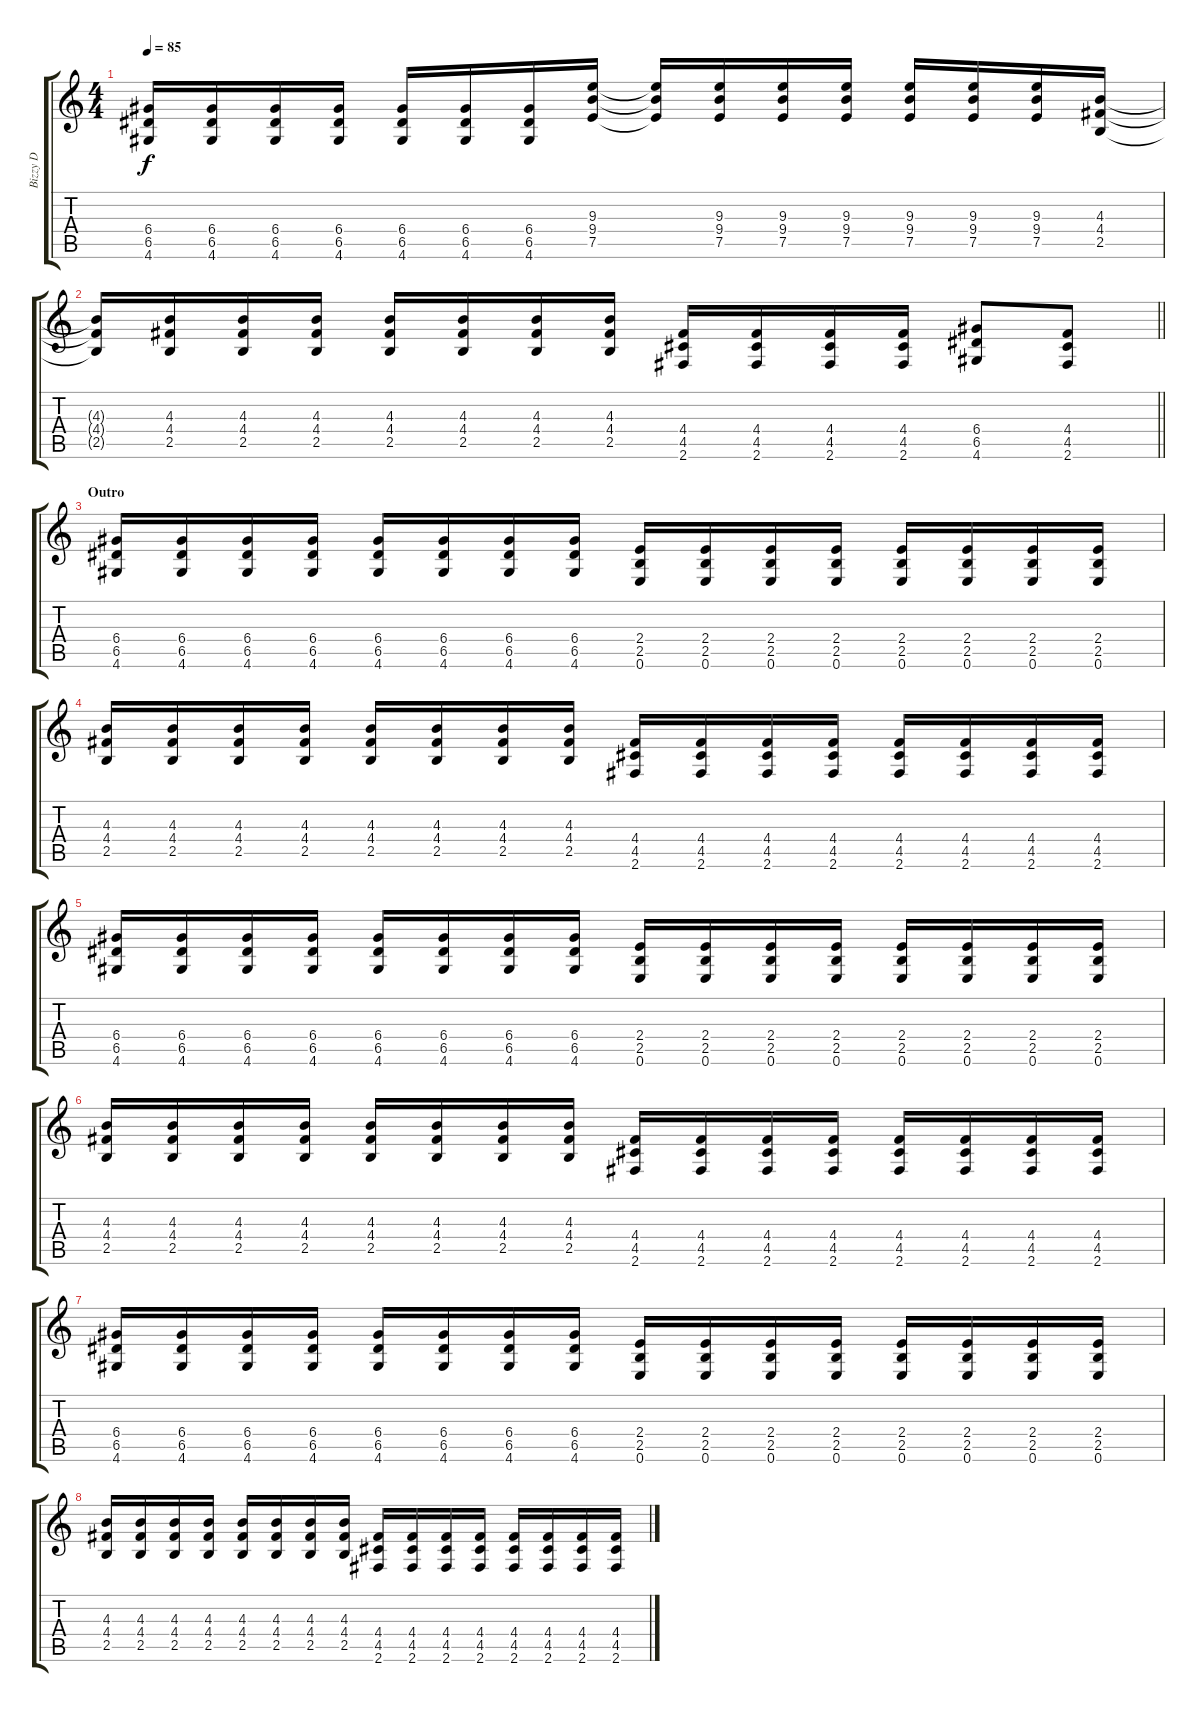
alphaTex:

\track ("Bizzy D" "Bizzy D") {instrument overdrivenguitar}
\staff {score tabs}
\tuning (E4 B3 G3 D3 A2 E2) {hide}
\ts (4 4)
\tempo 85
\clef g2
\ks c
(6.4{t} 6.5{t} 4.6{t}).16{dy f} (6.4 6.5 4.6).16 (6.4 6.5 4.6).16 (6.4 6.5 4.6).16 (6.4 6.5 4.6).16 (6.4 6.5 4.6).16 (6.4 6.5 4.6).16 (9.3 9.4 7.5).16 (9.3{t} 9.4{t} 7.5{t}).16 (9.3 9.4 7.5).16 (9.3 9.4 7.5).16 (9.3 9.4 7.5).16 (9.3 9.4 7.5).16 (9.3 9.4 7.5).16 (9.3 9.4 7.5).16 (4.3 4.4 2.5).16 |
\barLineRight lightlight
(4.3{t} 4.4{t} 2.5{t}).16 (4.3 4.4 2.5).16 (4.3 4.4 2.5).16 (4.3 4.4 2.5).16 (4.3 4.4 2.5).16 (4.3 4.4 2.5).16 (4.3 4.4 2.5).16 (4.3 4.4 2.5).16 (4.4 4.5 2.6).16 (4.4 4.5 2.6).16 (4.4 4.5 2.6).16 (4.4 4.5 2.6).16 (6.4 6.5 4.6).8 (4.4 4.5 2.6).8 |
\section ("" "Outro")
(6.4 6.5 4.6).16 (6.4 6.5 4.6).16 (6.4 6.5 4.6).16 (6.4 6.5 4.6).16 (6.4 6.5 4.6).16 (6.4 6.5 4.6).16 (6.4 6.5 4.6).16 (6.4 6.5 4.6).16 (2.4 2.5 0.6).16 (2.4 2.5 0.6).16 (2.4 2.5 0.6).16 (2.4 2.5 0.6).16 (2.4 2.5 0.6).16 (2.4 2.5 0.6).16 (2.4 2.5 0.6).16 (2.4 2.5 0.6).16 |
(4.3 4.4 2.5).16 (4.3 4.4 2.5).16 (4.3 4.4 2.5).16 (4.3 4.4 2.5).16 (4.3 4.4 2.5).16 (4.3 4.4 2.5).16 (4.3 4.4 2.5).16 (4.3 4.4 2.5).16 (4.4 4.5 2.6).16 (4.4 4.5 2.6).16 (4.4 4.5 2.6).16 (4.4 4.5 2.6).16 (4.4 4.5 2.6).16 (4.4 4.5 2.6).16 (4.4 4.5 2.6).16 (4.4 4.5 2.6).16 |
(6.4 6.5 4.6).16 (6.4 6.5 4.6).16 (6.4 6.5 4.6).16 (6.4 6.5 4.6).16 (6.4 6.5 4.6).16 (6.4 6.5 4.6).16 (6.4 6.5 4.6).16 (6.4 6.5 4.6).16 (2.4 2.5 0.6).16 (2.4 2.5 0.6).16 (2.4 2.5 0.6).16 (2.4 2.5 0.6).16 (2.4 2.5 0.6).16 (2.4 2.5 0.6).16 (2.4 2.5 0.6).16 (2.4 2.5 0.6).16 |
(4.3 4.4 2.5).16 (4.3 4.4 2.5).16 (4.3 4.4 2.5).16 (4.3 4.4 2.5).16 (4.3 4.4 2.5).16 (4.3 4.4 2.5).16 (4.3 4.4 2.5).16 (4.3 4.4 2.5).16 (4.4 4.5 2.6).16 (4.4 4.5 2.6).16 (4.4 4.5 2.6).16 (4.4 4.5 2.6).16 (4.4 4.5 2.6).16 (4.4 4.5 2.6).16 (4.4 4.5 2.6).16 (4.4 4.5 2.6).16 |
(6.4 6.5 4.6).16 (6.4 6.5 4.6).16 (6.4 6.5 4.6).16 (6.4 6.5 4.6).16 (6.4 6.5 4.6).16 (6.4 6.5 4.6).16 (6.4 6.5 4.6).16 (6.4 6.5 4.6).16 (2.4 2.5 0.6).16 (2.4 2.5 0.6).16 (2.4 2.5 0.6).16 (2.4 2.5 0.6).16 (2.4 2.5 0.6).16 (2.4 2.5 0.6).16 (2.4 2.5 0.6).16 (2.4 2.5 0.6).16 |
(4.3 4.4 2.5).16 (4.3 4.4 2.5).16 (4.3 4.4 2.5).16 (4.3 4.4 2.5).16 (4.3 4.4 2.5).16 (4.3 4.4 2.5).16 (4.3 4.4 2.5).16 (4.3 4.4 2.5).16 (4.4 4.5 2.6).16 (4.4 4.5 2.6).16 (4.4 4.5 2.6).16 (4.4 4.5 2.6).16 (4.4 4.5 2.6).16 (4.4 4.5 2.6).16 (4.4 4.5 2.6).16 (4.4 4.5 2.6).16
